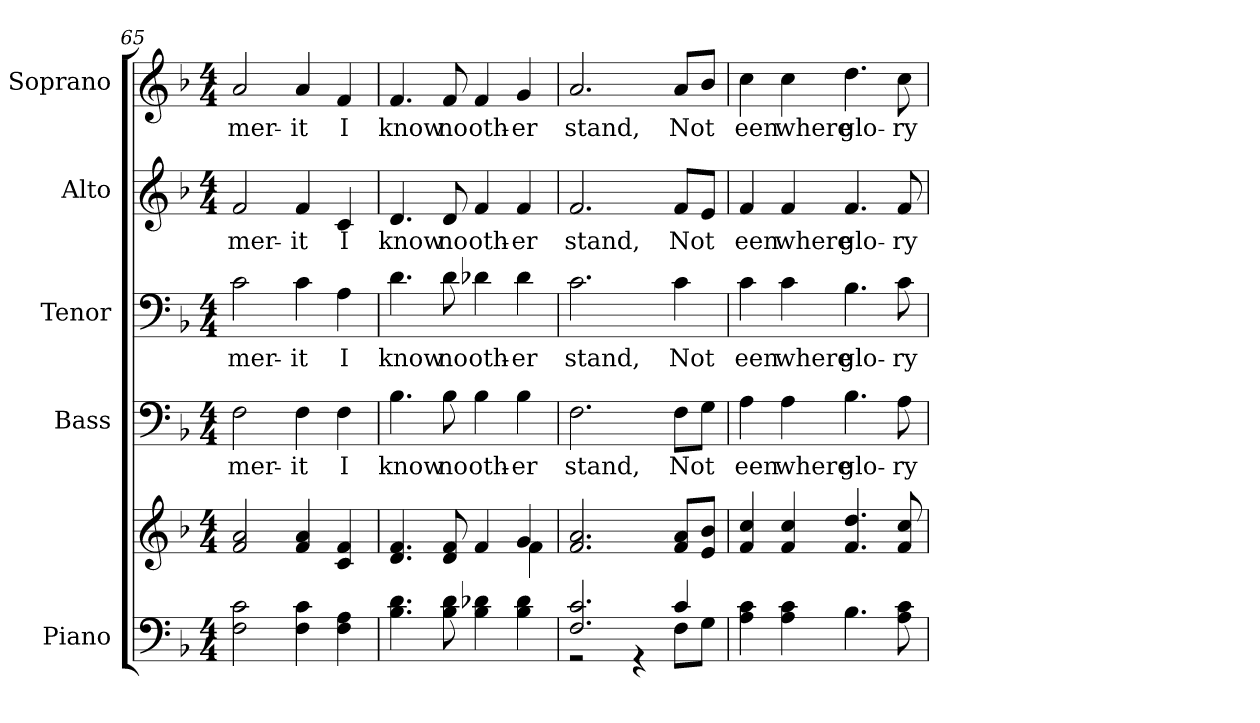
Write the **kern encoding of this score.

**kern	**kern	**kern	**text	**kern	**text	**kern	**text	**kern	**text
*part5	*part5	*part4	*part4	*part3	*part3	*part2	*part2	*part1	*part1
*staff6	*staff5	*staff4	*staff4	*staff3	*staff3	*staff2	*staff2	*staff1	*staff1
*I"Piano	*	*I"Bass	*	*I"Tenor	*	*I"Alto	*	*I"Soprano	*
*I'Pno.	*	*I'B.	*	*I'T.	*	*I'A.	*	*I'S.	*
*clefF4	*clefG2	*clefF4	*	*clefF4	*	*clefG2	*	*clefG2	*
*k[b-]	*k[b-]	*k[b-]	*	*k[b-]	*	*k[b-]	*	*k[b-]	*
*F:	*F:	*F:	*	*F:	*	*F:	*	*F:	*
*M4/4	*M4/4	*M4/4	*	*M4/4	*	*M4/4	*	*M4/4	*
=65	=65	=65	=65	=65	=65	=65	=65	=65	=65
!	!	!	!LO:LY:b:color=#000000	!	!	!	!	!	!
!	!	!	!	!	!LO:LY:b:color=#000000	!	!	!	!
!	!	!	!	!	!	!	!LO:LY:b:color=#000000	!	!
!	!	!	!	!	!	!	!	!	!LO:LY:b:color=#000000
2Fi\ 2ci	2fi/ 2ai	2Fi\	mer-	2ci\	mer-	2fi/	mer-	2ai/	mer-
!	!	!	!LO:LY:b:color=#000000	!	!	!	!	!	!
!	!	!	!	!	!LO:LY:b:color=#000000	!	!	!	!
!	!	!	!	!	!	!	!LO:LY:b:color=#000000	!	!
!	!	!	!	!	!	!	!	!	!LO:LY:b:color=#000000
4Fi\ 4ci	4fi/ 4ai	4Fi\	-it	4ci\	-it	4fi/	-it	4ai/	-it
!	!	!	!LO:LY:b:color=#000000	!	!	!	!	!	!
!	!	!	!	!	!LO:LY:b:color=#000000	!	!	!	!
!	!	!	!	!	!	!	!LO:LY:b:color=#000000	!	!
!	!	!	!	!	!	!	!	!	!LO:LY:b:color=#000000
4Fi\ 4Ai	4ci/ 4fi	4Fi\	I	4Ai\	I	4ci/	I	4fi/	I
!!LO:PB:g=z
=66	=66	=66	=66	=66	=66	=66	=66	=66	=66
*	*^	*	*	*	*	*	*	*	*
!	!	!	!	!LO:LY:b:color=#000000	!	!	!	!	!	!
!	!	!	!	!	!	!LO:LY:b:color=#000000	!	!	!	!
!	!	!	!	!	!	!	!	!LO:LY:b:color=#000000	!	!
!	!	!	!	!	!	!	!	!	!	!LO:LY:b:color=#000000
4.B-i\ 4.di	4.di/ 4.fi	2ryy	4.B-i\	know	4.di\	know	4.di/	know	4.fi/	know
!	!	!	!	!LO:LY:b:color=#000000	!	!	!	!	!	!
!	!	!	!	!	!	!LO:LY:b:color=#000000	!	!	!	!
!	!	!	!	!	!	!	!	!LO:LY:b:color=#000000	!	!
!	!	!	!	!	!	!	!	!	!	!LO:LY:b:color=#000000
8B-i\ 8di	8di/ 8fi	.	8B-i\	no	8di\	no	8di/	no	8fi/	no
!	!	!	!	!LO:LY:b:color=#000000	!	!	!	!	!	!
!	!	!	!	!	!	!LO:LY:b:color=#000000	!	!	!	!
!	!	!	!	!	!	!	!	!LO:LY:b:color=#000000	!	!
!	!	!	!	!	!	!	!	!	!	!LO:LY:b:color=#000000
4B-i\ 4d-Xi	4fi/	4ryy	4B-i\	oth-	4d-Xi\	oth-	4fi/	oth-	4fi/	oth-
!	!	!	!	!LO:LY:b:color=#000000	!	!	!	!	!	!
!	!	!	!	!	!	!LO:LY:b:color=#000000	!	!	!	!
!	!	!	!	!	!	!	!	!LO:LY:b:color=#000000	!	!
!	!	!	!	!	!	!	!	!	!	!LO:LY:b:color=#000000
4B-i\ 4d-i	4gi/	4fi\	4B-i\	-er	4d-i\	-er	4fi/	-er	4gi/	-er
*	*v	*v	*	*	*	*	*	*	*	*
=67	=67	=67	=67	=67	=67	=67	=67	=67	=67
*^	*	*	*	*	*	*	*	*	*
*	*	*^	*	*	*	*	*	*	*	*
!	!	!	!	!	!LO:LY:b:color=#000000	!	!	!	!	!	!
*	*	*v	*v	*	*	*	*	*	*	*	*
*	*	*^	*	*	*	*	*	*	*	*
!	!	!	!	!	!	!	!LO:LY:b:color=#000000	!	!	!	!
*	*	*v	*v	*	*	*	*	*	*	*	*
*	*	*^	*	*	*	*	*	*	*	*
!	!	!	!	!	!	!	!	!	!LO:LY:b:color=#000000	!	!
*	*	*v	*v	*	*	*	*	*	*	*	*
*	*	*^	*	*	*	*	*	*	*	*
!	!	!	!	!	!	!	!	!	!	!	!LO:LY:b:color=#000000
*	*	*v	*v	*	*	*	*	*	*	*	*
2.Fi/ 2.ci	2r	2.fi/ 2.ai	2.Fi\	stand,	2.ci\	stand,	2.fi/	stand,	2.ai/	stand,
.	4r	.	.	.	.	.	.	.	.	.
!	!	!	!	!LO:LY:b:color=#000000	!	!	!	!	!	!
!	!	!	!	!	!	!LO:LY:b:color=#000000	!	!	!	!
!	!	!	!	!	!	!	!	!LO:LY:b:color=#000000	!	!
!	!	!	!	!	!	!	!	!	!	!LO:LY:b:color=#000000
4ci/	8Fi\L	8fi/ 8aiL	8Fi\L	Not	4ci\	Not	8fi/L	Not	8ai/L	Not
.	8Gi\J	8ei/ 8b-iJ	8Gi\J	.	.	.	8ei/J	.	8b-i/J	.
*v	*v	*	*	*	*	*	*	*	*	*
!!LO:PB:g=z
=68	=68	=68	=68	=68	=68	=68	=68	=68	=68
*^	*	*	*	*	*	*	*	*	*
!	!	!	!	!LO:LY:b:color=#000000	!	!	!	!	!	!
*v	*v	*	*	*	*	*	*	*	*	*
*^	*	*	*	*	*	*	*	*	*
!	!	!	!	!	!	!LO:LY:b:color=#000000	!	!	!	!
*v	*v	*	*	*	*	*	*	*	*	*
*^	*	*	*	*	*	*	*	*	*
!	!	!	!	!	!	!	!	!LO:LY:b:color=#000000	!	!
*v	*v	*	*	*	*	*	*	*	*	*
*^	*	*	*	*	*	*	*	*	*
!	!	!	!	!	!	!	!	!	!	!LO:LY:b:color=#000000
*v	*v	*	*	*	*	*	*	*	*	*
4Ai\ 4ci	4fi/ 4cci	4Ai\	een	4ci\	een	4fi/	een	4cci\	een
!	!	!	!LO:LY:b:color=#000000	!	!	!	!	!	!
!	!	!	!	!	!LO:LY:b:color=#000000	!	!	!	!
!	!	!	!	!	!	!	!LO:LY:b:color=#000000	!	!
!	!	!	!	!	!	!	!	!	!LO:LY:b:color=#000000
4Ai\ 4ci	4fi/ 4cci	4Ai\	where	4ci\	where	4fi/	where	4cci\	where
!	!	!	!LO:LY:b:color=#000000	!	!	!	!	!	!
!	!	!	!	!	!LO:LY:b:color=#000000	!	!	!	!
!	!	!	!	!	!	!	!LO:LY:b:color=#000000	!	!
!	!	!	!	!	!	!	!	!	!LO:LY:b:color=#000000
4.B-i\	4.fi/ 4.ddi	4.B-i\	glo-	4.B-i\	glo-	4.fi/	glo-	4.ddi\	glo-
!	!	!	!LO:LY:b:color=#000000	!	!	!	!	!	!
!	!	!	!	!	!LO:LY:b:color=#000000	!	!	!	!
!	!	!	!	!	!	!	!LO:LY:b:color=#000000	!	!
!	!	!	!	!	!	!	!	!	!LO:LY:b:color=#000000
8Ai\ 8ci	8fi/ 8cci	8Ai\	-ry	8ci\	-ry	8fi/	-ry	8cci\	-ry
=	=	=	=	=	=	=	=	=	=
*-	*-	*-	*-	*-	*-	*-	*-	*-	*-
